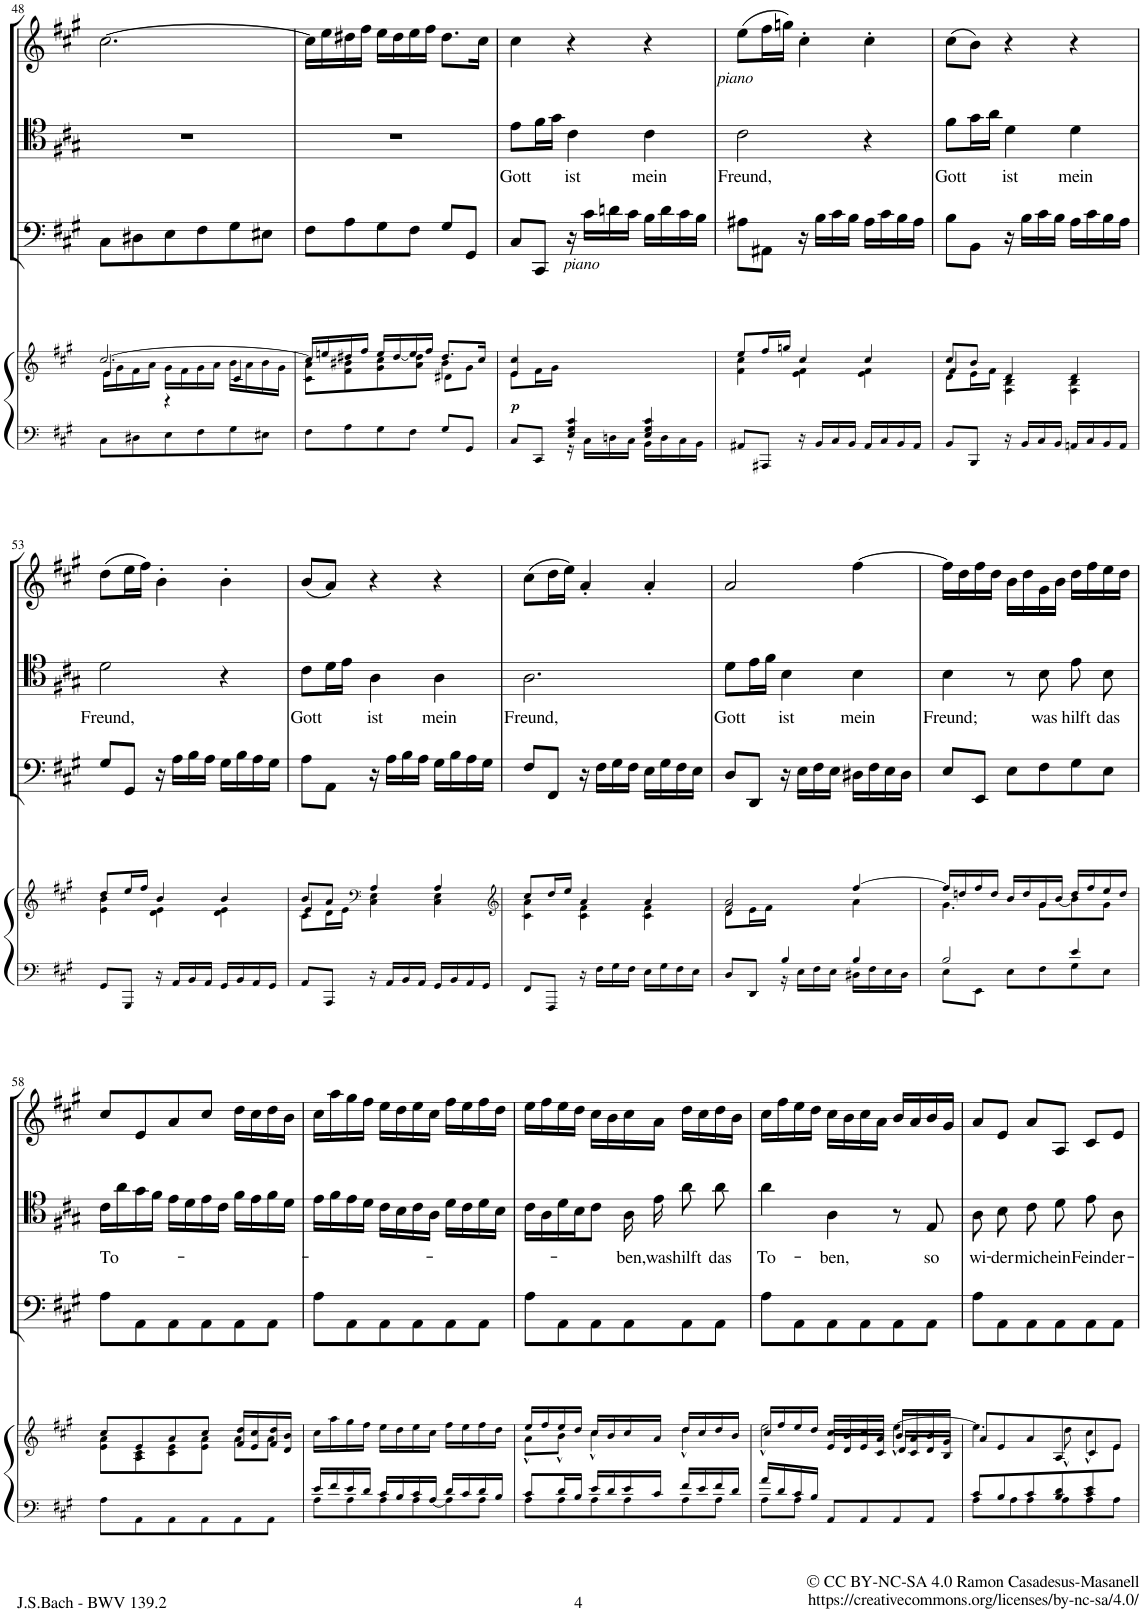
**kern	**kern	**dynam	**kern	**dynam	**kern	**text	**kern	**dynam
*part4	*part4	*part4	*part3	*part3	*part2	*part2	*part1	*part1
*staff5	*staff4	*staff4/5	*staff3	*staff3	*staff2	*staff2	*staff1	*staff1
*I"Piano reduction	*	*	*I"Continuo	*	*I"Tenore	*	*I"Violino I concertato	*
*I'Pno	*	*	*	*	*	*	*I'Vln	*
!!LO:PB:g=z
*clefF4	*clefG2	*	*clefF4	*	*clefC4	*	*clefG2	*
*k[f#c#g#]	*k[f#c#g#]	*	*k[f#c#g#]	*	*k[f#c#g#]	*	*k[f#c#g#]	*
*M3/4	*M3/4	*	*M3/4	*	*M3/4	*	*M3/4	*
=48	=48	=48	=48	=48	=48	=48	=48	=48
*	*^	*	*	*	*	*	*	*
*	*	*^	*	*	*	*	*	*	*
8C#\L	[2.cc#/	16e\LL	4e/	.	8C#\L	.	2.r	.	[2.cc#\	.
.	.	16g#\	.	.	.	.	.	.	.	.
8D#X\	.	16f#\	.	.	8D#X\	.	.	.	.	.
.	.	16a\JJ	.	.	.	.	.	.	.	.
8E\	.	16g#\LL	4r	.	8E\	.	.	.	.	.
.	.	16f#\	.	.	.	.	.	.	.	.
8F#\	.	16g#\	.	.	8F#\	.	.	.	.	.
.	.	16a\JJ	.	.	.	.	.	.	.	.
8G#\	.	16b\LL	4c#/	.	8G#\	.	.	.	.	.
.	.	16a\	.	.	.	.	.	.	.	.
8E#X\J	.	16b\	.	.	8E#X\J	.	.	.	.	.
.	.	16g#\JJ	.	.	.	.	.	.	.	.
=49	=49	=49	=49	=49	=49	=49	=49	=49	=49	=49
8F#\L	16cc#/LL]	8c#\ 8a\L	4ryy	.	8F#\L	.	2.r	.	16cc#\LL]	.
.	16een/	.	.	.	.	.	.	.	16ee\	.
8A\	16dd#X/	8f#\ 8b#X\	.	.	8A\	.	.	.	16dd#X\	.
.	16ff#/JJ	.	.	.	.	.	.	.	16ff#\JJ	.
8G#\	16ee/LL	8g#\ 8cc#\	4ryy	.	8G#\	.	.	.	16ee\LL	.
.	[<16dd#/	.	.	.	.	.	.	.	16dd#\	.
8F#\J	16ee/	8a\ 8dd#\]J	.	.	8F#\J	.	.	.	16ee\	.
.	16ff#/JJ	.	.	.	.	.	.	.	16ff#\JJ	.
8G#/L	8.dd#/L	8d#X\L	4b#\	.	8G#/L	.	.	.	8.dd#\L	.
8GG#/J	.	8g#\J	.	.	8GG#/J	.	.	.	.	.
.	16cc#/Jk	.	.	.	.	.	.	.	16cc#\Jk	.
*	*	*v	*v	*	*	*	*	*	*	*
=50	=50	=50	=50	=50	=50	=50	=50	=50	=50
*^	*	*	*	*	*	*	*	*	*
!	!	!	!	!LO:DY:b	!	!	!	!LO:LY:b	!	!
4ryy	8C#/L	4e/ 4cc#/	8e\L	p	8C#/L	.	8e\L	Gott	4cc#\	.
.	8CC#/J	.	16f#\L	.	8CC#/J	.	16f#\L	.	.	.
.	.	.	16g#\JJ	.	.	.	16g#\JJ	.	.	.
!	!	!	!	!	!	!	!	!LO:LY:b	!	!
4E/ 4G#/ 4c#/	16r	4ryy	2ryy	.	16r	.	4c#\	ist	4r	.
!	!	!	!	!	!	!LO:DY:b	!	!	!	!
.	16C#\LL	.	.	.	16c#\LL	other-dynamics	.	.	.	.
.	16Dn\	.	.	.	16dn\	.	.	.	.	.
.	16C#\JJ	.	.	.	16c#\JJ	.	.	.	.	.
!	!	!	!	!	!	!	!	!LO:LY:b	!	!
4E/ 4G#/ 4c#/	16BB\LL	4ryy	.	.	16B\LL	.	4c#\	mein	4r	.
.	16D\	.	.	.	16d\	.	.	.	.	.
.	16C#\	.	.	.	16c#\	.	.	.	.	.
.	16BB\JJ	.	.	.	16B\JJ	.	.	.	.	.
=51	=51	=51	=51	=51	=51	=51	=51	=51	=51	=51
!	!	!	!	!	!	!	!	!LO:LY:b	!	!LO:DY:b
*v	*v	*	*	*	*	*	*	*	*	*
8AA#X/L	8ee/L	4f#\ 4cc#\	.	8A#X\L	.	2c#\	Freund,	(8ee\L	other-dynamics
8AAA#X/J	16ff#/L	.	.	8AA#X\J	.	.	.	16ff#\L	.
.	16ggn/JJ	.	.	.	.	.	.	16ggn\JJ)	.
16r	4cc#/	4e\ 4f#\	.	16r	.	.	.	4cc#'\	.
16BB/LL	.	.	.	16B\LL	.	.	.	.	.
16C#/	.	.	.	16c#\	.	.	.	.	.
16BB/JJ	.	.	.	16B\JJ	.	.	.	.	.
16AA#/LL	4cc#/	4e\ 4f#\	.	16A#\LL	.	4r	.	4cc#'\	.
16C#/	.	.	.	16c#\	.	.	.	.	.
16BB/	.	.	.	16B\	.	.	.	.	.
16AA#/JJ	.	.	.	16A#\JJ	.	.	.	.	.
=52	=52	=52	=52	=52	=52	=52	=52	=52	=52
*	*	*^	*	*	*	*	*	*	*
!	!	!	!	!	!	!	!	!LO:LY:b	!	!
8BB/L	8cc#/L	8d\L	4f#/	.	8B\L	.	8f#\L	Gott	(8cc#\L	.
8BBB/J	8b/J	16e\L	.	.	8BB\J	.	16g#\L	.	8b\J)	.
.	.	16f#\JJ	.	.	.	.	16a\JJ	.	.	.
!	!	!	!	!	!	!	!	!LO:LY:b	!	!
16r	4d/	4F#\ 4B\	4ryy	.	16r	.	4d\	ist	4r	.
16BB/LL	.	.	.	.	16B\LL	.	.	.	.	.
16C#/	.	.	.	.	16c#\	.	.	.	.	.
16BB/JJ	.	.	.	.	16B\JJ	.	.	.	.	.
!	!	!	!	!	!	!	!	!LO:LY:b	!	!
16AAn/LL	4d/	4F#\ 4B\	4ryy	.	16A\LL	.	4d\	mein	4r	.
16C#/	.	.	.	.	16c#\	.	.	.	.	.
16BB/	.	.	.	.	16B\	.	.	.	.	.
16AA/JJ	.	.	.	.	16A\JJ	.	.	.	.	.
*	*	*v	*v	*	*	*	*	*	*	*
!!LO:LB:g=z
=53	=53	=53	=53	=53	=53	=53	=53	=53	=53
!	!	!	!	!	!	!	!LO:LY:b	!	!
8GG#/L	8dd/L	4e\ 4b\	.	8G#/L	.	2d\	Freund,	(8dd\L	.
8GGG#/J	16ee/L	.	.	8GG#/J	.	.	.	16ee\L	.
.	16ff#/JJ	.	.	.	.	.	.	16ff#\JJ)	.
16r	4b/	4d\ 4e\	.	16r	.	.	.	4b'\	.
16AA/LL	.	.	.	16A\LL	.	.	.	.	.
16BB/	.	.	.	16B\	.	.	.	.	.
16AA/JJ	.	.	.	16A\JJ	.	.	.	.	.
16GG#/LL	4b/	4d\ 4e\	.	16G#\LL	.	4r	.	4b'\	.
16BB/	.	.	.	16B\	.	.	.	.	.
16AA/	.	.	.	16A\	.	.	.	.	.
16GG#/JJ	.	.	.	16G#\JJ	.	.	.	.	.
=54	=54	=54	=54	=54	=54	=54	=54	=54	=54
*	*	*^	*	*	*	*	*	*	*
!	!	!	!	!	!	!	!	!LO:LY:b	!	!
8AA/L	8b/L	8c#\L	4e/	.	8A\L	.	8c#\L	Gott	(8b/L	.
8AAA/J	8a/J	16d\L	.	.	8AA\J	.	16d\L	.	8a/J)	.
.	.	16e\JJ	.	.	.	.	16e\JJ	.	.	.
*	*clefF4	*	*	*	*	*	*	*	*	*
!	!	!	!	!	!	!	!	!LO:LY:b	!	!
16r	4A/	4C#\ 4E\	4ryy	.	16r	.	4A\	ist	4r	.
16AA/LL	.	.	.	.	16A\LL	.	.	.	.	.
16BB/	.	.	.	.	16B\	.	.	.	.	.
16AA/JJ	.	.	.	.	16A\JJ	.	.	.	.	.
!	!	!	!	!	!	!	!	!LO:LY:b	!	!
16GG#/LL	4A/	4C#\ 4E\	4ryy	.	16G#\LL	.	4A\	mein	4r	.
16BB/	.	.	.	.	16B\	.	.	.	.	.
16AA/	.	.	.	.	16A\	.	.	.	.	.
16GG#/JJ	.	.	.	.	16G#\JJ	.	.	.	.	.
*	*v	*v	*v	*	*	*	*	*	*	*
=55	=55	=55	=55	=55	=55	=55	=55	=55
*	*clefG2	*	*	*	*	*	*	*
*	*^	*	*	*	*	*	*	*
!	!	!	!	!	!	!	!LO:LY:b	!	!
8FF#/L	8cc#/L	4c#\ 4a\	.	8F#/L	.	2.A\	Freund,	(8cc#\L	.
8FFF#/J	16dd/L	.	.	8FF#/J	.	.	.	16dd\L	.
.	16ee/JJ	.	.	.	.	.	.	16ee\JJ)	.
16r	4a/	4c#\ 4f#\	.	16r	.	.	.	4a'/	.
16F#\LL	.	.	.	16F#\LL	.	.	.	.	.
16G#\	.	.	.	16G#\	.	.	.	.	.
16F#\JJ	.	.	.	16F#\JJ	.	.	.	.	.
16E\LL	4a/	4c#\ 4f#\	.	16E\LL	.	.	.	4a'/	.
16G#\	.	.	.	16G#\	.	.	.	.	.
16F#\	.	.	.	16F#\	.	.	.	.	.
16E\JJ	.	.	.	16E\JJ	.	.	.	.	.
=56	=56	=56	=56	=56	=56	=56	=56	=56	=56
*^	*	*	*	*	*	*	*	*	*
!	!	!	!	!	!	!	!	!LO:LY:b	!	!
4ryy	8D/L	2f#/ 2a/	8d\L	.	8D/L	.	8d\L	Gott	2a/	.
.	8DD/J	.	16e\L	.	8DD/J	.	16e\L	.	.	.
.	.	.	16f#\JJ	.	.	.	16f#\JJ	.	.	.
!	!	!	!	!	!	!	!	!LO:LY:b	!	!
4B/	16r	.	4ryy	.	16r	.	4B\	ist	.	.
.	16E\LL	.	.	.	16E\LL	.	.	.	.	.
.	16F#\	.	.	.	16F#\	.	.	.	.	.
.	16E\JJ	.	.	.	16E\JJ	.	.	.	.	.
!	!	!	!	!	!	!	!	!LO:LY:b	!	!
4B/	16D#X\LL	[4ff#/	4a\	.	16D#X\LL	.	4B\	mein	[4ff#\	.
.	16F#\	.	.	.	16F#\	.	.	.	.	.
.	16E\	.	.	.	16E\	.	.	.	.	.
.	16D#\JJ	.	.	.	16D#\JJ	.	.	.	.	.
=57	=57	=57	=57	=57	=57	=57	=57	=57	=57	=57
!	!	!	!	!	!	!	!	!LO:LY:b	!	!
2B/	8E\L	16ff#/LL]	4.g#\	.	8E/L	.	4B\	Freund;	16ff#\LL]	.
.	.	16ddn/	.	.	.	.	.	.	16dd\	.
.	8EE\J	16ff#/	.	.	8EE/J	.	.	.	16ff#\	.
.	.	16dd/JJ	.	.	.	.	.	.	16dd\JJ	.
.	8E\L	16b/LL	.	.	8E\L	.	8r	.	16b\LL	.
.	.	16dd/	.	.	.	.	.	.	16dd\	.
!	!	!	!	!	!	!	!	!LO:LY:b	!	!
.	8F#\	16g#/	8g#\L	.	8F#\	.	8B\	was	16g#\	.
.	.	[<16b/JJ	.	.	.	.	.	.	16b\JJ	.
!	!	!	!	!	!	!	!	!LO:LY:b	!	!
4e/	8G#\	16dd/LL	8b\]	.	8G#\	.	8e\	hilft	16dd\LL	.
.	.	16ff#/	.	.	.	.	.	.	16ff#\	.
!	!	!	!	!	!	!	!	!LO:LY:b	!	!
.	8E\J	16ee/	8g#\J	.	8E\J	.	8B\	das	16ee\	.
.	.	16dd/JJ	.	.	.	.	.	.	16dd\JJ	.
*v	*v	*	*	*	*	*	*	*	*	*
!!LO:LB:g=z
=58	=58	=58	=58	=58	=58	=58	=58	=58	=58
!	!	!	!	!	!	!	!LO:LY:b	!	!
8A\L	8cc#/L	8e\ 8a\L	.	8A\L	.	16c#\LL	To-	8cc#/L	.
.	.	.	.	.	.	16a\	.	.	.
8AA\	8e/	8A\ 8c#\	.	8AA\	.	16g#\	.	8e/	.
.	.	.	.	.	.	16f#\JJ	.	.	.
8AA\	8a/	8c#\ 8e\	.	8AA\	.	16e\LL	.	8a/	.
.	.	.	.	.	.	16d\	.	.	.
8AA\	8cc#/J	8e\ 8a\J	.	8AA\	.	16e\	.	8cc#/J	.
.	.	.	.	.	.	16c#\JJ	.	.	.
8AA\	16f#/ 16dd/LL	8a\L	.	8AA\	.	16f#\LL	.	16dd\LL	.
.	16e/ 16cc#/	.	.	.	.	16e\	.	16cc#\	.
8AA\J	16f#/ 16dd/	8a\J	.	8AA\J	.	16f#\	.	16dd\	.
.	16d/ 16b/JJ	.	.	.	.	16d\JJ	.	16b\JJ	.
*	*v	*v	*	*	*	*	*	*	*
=59	=59	=59	=59	=59	=59	=59	=59	=59
*^	*	*	*	*	*	*	*	*
16e/LL	8A\L	16cc#\LL	.	8A\L	.	16e\LL	.	16cc#\LL	.
16f#/	.	16aa\	.	.	.	16f#\	.	16aa\	.
16e/	8A\	16gg#\	.	8AA\	.	16e\	.	16gg#\	.
16d/JJ	.	16ff#\JJ	.	.	.	16d\JJ	.	16ff#\JJ	.
16c#/LL	8A\	16ee\LL	.	8AA\	.	16c#\LL	.	16ee\LL	.
16B/	.	16dd\	.	.	.	16B\	.	16dd\	.
16c#/	8A\	16ee\	.	8AA\	.	16c#\	.	16ee\	.
[<16A/JJ	.	16cc#\JJ	.	.	.	16A\JJ	.	16cc#\JJ	.
16d/LL	8A\]	16ff#\LL	.	8AA\	.	16d\LL	.	16ff#\LL	.
16c#/	.	16ee\	.	.	.	16c#\	.	16ee\	.
16d/	8A\J	16ff#\	.	8AA\J	.	16d\	.	16ff#\	.
16B/JJ	.	16dd\JJ	.	.	.	16B\JJ	.	16dd\JJ	.
=60	=60	=60	=60	=60	=60	=60	=60	=60	=60
*	*	*^	*	*	*	*	*	*	*
8c#/L	8A\L	16ee/LL	8a^^\L	.	8A\L	.	16c#\LL	.	16ee\LL	.
.	.	16ff#/	.	.	.	.	16A\	.	16ff#\	.
16d/L	8A\	16ee/	8b^^\J	.	8AA\	.	16d\	.	16ee\	.
16B/JJ	.	16dd/JJ	.	.	.	.	16B\J	.	16dd\JJ	.
16e/LL	8A\	16cc#/LL	4cc#^^\	.	8AA\	.	8c#\J	.	16cc#\LL	.
16d/	.	16b/	.	.	.	.	.	.	16b\	.
!	!	!	!	!	!	!	!	!LO:LY:b	!	!
16e/	8A\	16cc#/	.	.	8AA\	.	16A\	-ben,	16cc#\	.
!	!	!	!	!	!	!	!	!LO:LY:b	!	!
16c#/JJ	.	16a/JJ	.	.	.	.	16e\	was	16a\JJ	.
!	!	!	!	!	!	!	!	!LO:LY:b	!	!
16f#/LL	8A\	16dd/LL	4dd^^\	.	8AA\	.	8a\	hilft	16dd\LL	.
16e/	.	16cc#/	.	.	.	.	.	.	16cc#\	.
!	!	!	!	!	!	!	!	!LO:LY:b	!	!
16f#/	8A\J	16dd/	.	.	8AA\J	.	8a\	das	16dd\	.
16d/JJ	.	16b/JJ	.	.	.	.	.	.	16b\JJ	.
=61	=61	=61	=61	=61	=61	=61	=61	=61	=61	=61
*	*	*	*^	*	*	*	*	*	*	*
!	!	!	!	!	!	!	!	!	!LO:LY:b	!	!
16a/LL	8A\L	16cc#/LL	2ee^^\	4ryy	.	8A\L	.	4a\	To-	16cc#\LL	.
16d/	.	16ff#/	.	.	.	.	.	.	.	16ff#\	.
16c#/	8A\J	16ee/	.	.	.	8AA\	.	.	.	16ee\	.
16B/JJ	.	16dd/JJ	.	.	.	.	.	.	.	16dd\JJ	.
!	!	!	!	!	!	!	!	!	!LO:LY:b	!	!
8AA/L	2ryy	16cc#/LL	.	16e/LL	.	8AA\	.	4A\	-ben,	16cc#\LL	.
.	.	16b/	.	16d/	.	.	.	.	.	16b\	.
8AA/	.	16cc#/	.	16e/	.	8AA\	.	.	.	16cc#\	.
.	.	16a/JJ	.	16c#/JJ	.	.	.	.	.	16a\JJ	.
8AA/	.	16b/LL	[>4ee^^\	16d/LL	.	8AA\	.	8r	.	16b/LL	.
.	.	16a/	.	16c#/	.	.	.	.	.	16a/	.
!	!	!	!	!	!	!	!	!	!LO:LY:b	!	!
8AA/J	.	16b/	.	16d/	.	8AA\J	.	8E/	so	16b/	.
.	.	16g#/JJ	.	16B/JJ	.	.	.	.	.	16g#/JJ	.
=62	=62	=62	=62	=62	=62	=62	=62	=62	=62	=62	=62
!	!	!	!	!	!	!	!	!	!LO:LY:b	!	!
8c#/L	8A\L	8a/L	4.ee\]	8ryy	.	8A\L	.	8A\	wi-	8a/L	.
!	!	!	!	!	!	!	!	!	!LO:LY:b	!	!
*	*	*	*v	*v	*	*	*	*	*	*	*
8B/	8A\	8e/	.	.	8AA\	.	8B\	-der	8e/J	.
!	!	!	!	!	!	!	!	!LO:LY:b	!	!
8c#/	8A\	8a/	.	.	8AA\	.	8c#\	mich	8a/L	.
!	!	!	!	!	!	!	!	!LO:LY:b	!	!
8B/ 8d/	8A\	8A/	8dd^^\	.	8AA\	.	8d\	ein	8A/J	.
!	!	!	!	!	!	!	!	!LO:LY:b	!	!
8c#/ 8e/	8A\	8c#/	4cc#^^\	.	8AA\	.	8e\	Feind	8c#/L	.
*	*	*	*^	*	*	*	*	*	*	*
!	!	!	!	!	!	!	!	!	!LO:LY:b	!	!
8ryy	8A\J	8e/J	.	8e\J	.	8AA\J	.	8A\	er-	8e/J	.
*v	*v	*	*	*	*	*	*	*	*	*	*
*	*v	*v	*v	*	*	*	*	*	*	*
=	=	=	=	=	=	=	=	=
*-	*-	*-	*-	*-	*-	*-	*-	*-
